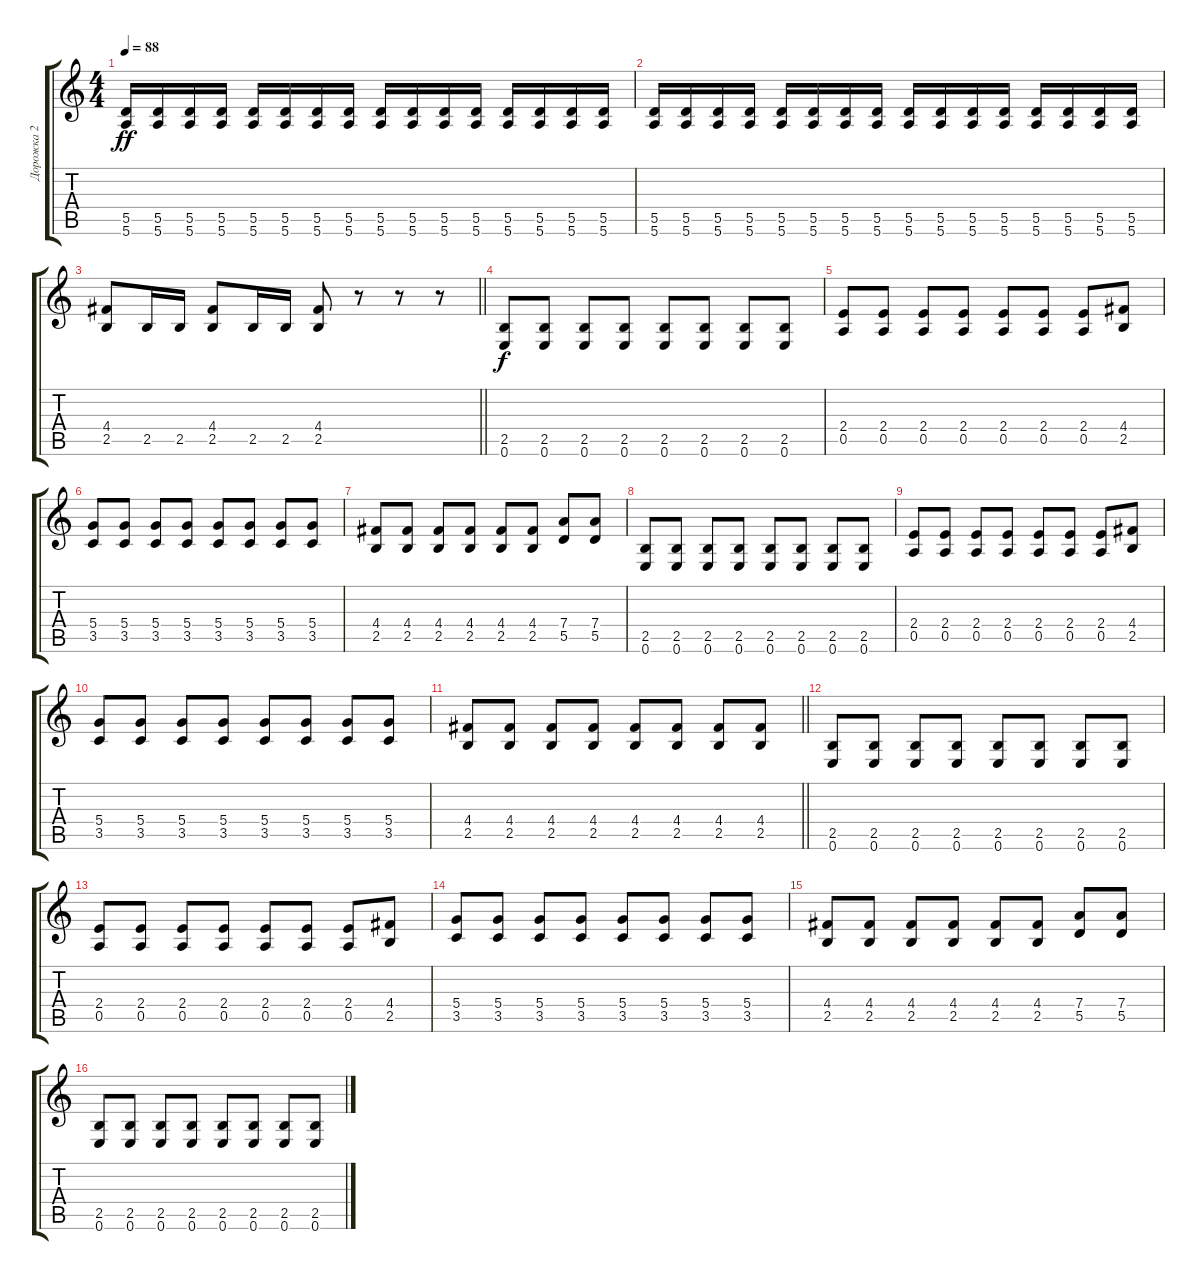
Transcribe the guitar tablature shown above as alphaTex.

\track ("Дорожка 2" "Дорожка 2") {instrument overdrivenguitar}
\staff {score tabs}
\tuning (E4 B3 G3 D3 A2 E2) {hide}
\ts (4 4)
\tempo 88
\clef g2
\ks c
(5.5 5.6).16{dy ff} (5.5 5.6).16 (5.5 5.6).16 (5.5 5.6).16 (5.5 5.6).16 (5.5 5.6).16 (5.5 5.6).16 (5.5 5.6).16 (5.5 5.6).16 (5.5 5.6).16 (5.5 5.6).16 (5.5 5.6).16 (5.5 5.6).16 (5.5 5.6).16 (5.5 5.6).16 (5.5 5.6).16 |
(5.5 5.6).16 (5.5 5.6).16 (5.5 5.6).16 (5.5 5.6).16 (5.5 5.6).16 (5.5 5.6).16 (5.5 5.6).16 (5.5 5.6).16 (5.5 5.6).16 (5.5 5.6).16 (5.5 5.6).16 (5.5 5.6).16 (5.5 5.6).16 (5.5 5.6).16 (5.5 5.6).16 (5.5 5.6).16 |
\barLineRight lightlight
(4.4 2.5).8 2.5.16 2.5.16 (4.4 2.5).8 2.5.16 2.5.16 (4.4 2.5).8 r.8 r.8 r.8 |
(2.5 0.6).8{dy f} (2.5 0.6).8 (2.5 0.6).8 (2.5 0.6).8 (2.5 0.6).8 (2.5 0.6).8 (2.5 0.6).8 (2.5 0.6).8 |
(2.4 0.5).8 (2.4 0.5).8 (2.4 0.5).8 (2.4 0.5).8 (2.4 0.5).8 (2.4 0.5).8 (2.4 0.5).8 (4.4 2.5).8 |
(5.4 3.5).8 (5.4 3.5).8 (5.4 3.5).8 (5.4 3.5).8 (5.4 3.5).8 (5.4 3.5).8 (5.4 3.5).8 (5.4 3.5).8 |
(4.4 2.5).8 (4.4 2.5).8 (4.4 2.5).8 (4.4 2.5).8 (4.4 2.5).8 (4.4 2.5).8 (7.4 5.5).8 (7.4 5.5).8 |
(2.5 0.6).8 (2.5 0.6).8 (2.5 0.6).8 (2.5 0.6).8 (2.5 0.6).8 (2.5 0.6).8 (2.5 0.6).8 (2.5 0.6).8 |
(2.4 0.5).8 (2.4 0.5).8 (2.4 0.5).8 (2.4 0.5).8 (2.4 0.5).8 (2.4 0.5).8 (2.4 0.5).8 (4.4 2.5).8 |
(5.4 3.5).8 (5.4 3.5).8 (5.4 3.5).8 (5.4 3.5).8 (5.4 3.5).8 (5.4 3.5).8 (5.4 3.5).8 (5.4 3.5).8 |
\barLineRight lightlight
(4.4 2.5).8 (4.4 2.5).8 (4.4 2.5).8 (4.4 2.5).8 (4.4 2.5).8 (4.4 2.5).8 (4.4 2.5).8 (4.4 2.5).8 |
(2.5 0.6).8 (2.5 0.6).8 (2.5 0.6).8 (2.5 0.6).8 (2.5 0.6).8 (2.5 0.6).8 (2.5 0.6).8 (2.5 0.6).8 |
(2.4 0.5).8 (2.4 0.5).8 (2.4 0.5).8 (2.4 0.5).8 (2.4 0.5).8 (2.4 0.5).8 (2.4 0.5).8 (4.4 2.5).8 |
(5.4 3.5).8 (5.4 3.5).8 (5.4 3.5).8 (5.4 3.5).8 (5.4 3.5).8 (5.4 3.5).8 (5.4 3.5).8 (5.4 3.5).8 |
(4.4 2.5).8 (4.4 2.5).8 (4.4 2.5).8 (4.4 2.5).8 (4.4 2.5).8 (4.4 2.5).8 (7.4 5.5).8 (7.4 5.5).8 |
(2.5 0.6).8 (2.5 0.6).8 (2.5 0.6).8 (2.5 0.6).8 (2.5 0.6).8 (2.5 0.6).8 (2.5 0.6).8 (2.5 0.6).8
